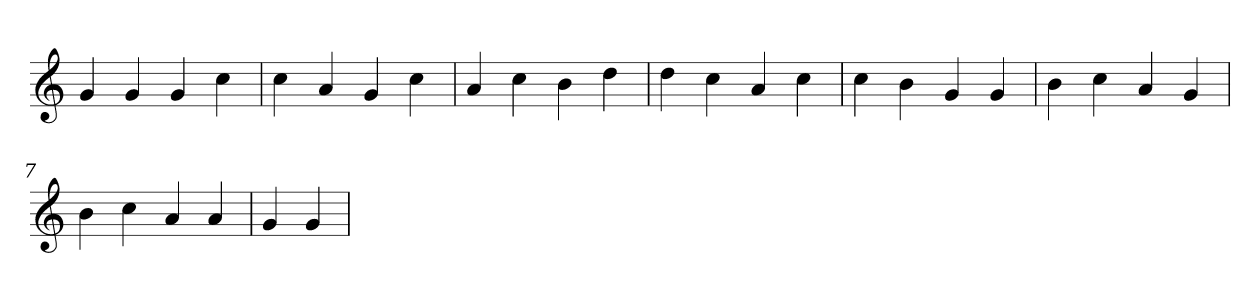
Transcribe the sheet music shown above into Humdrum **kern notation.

**kern
*part1
*staff1
*clefG2
=1
4g
4g
4g
4cc
=2
4cc
4a
4g
4cc
=3
4a
4cc
4b
4dd
=4
4dd
4cc
4a
4cc
=5
4cc
4b
4g
4g
=6
4b
4cc
4a
4g
=7
4b
4cc
4a
4a
=8
4g
4g
=
*-
